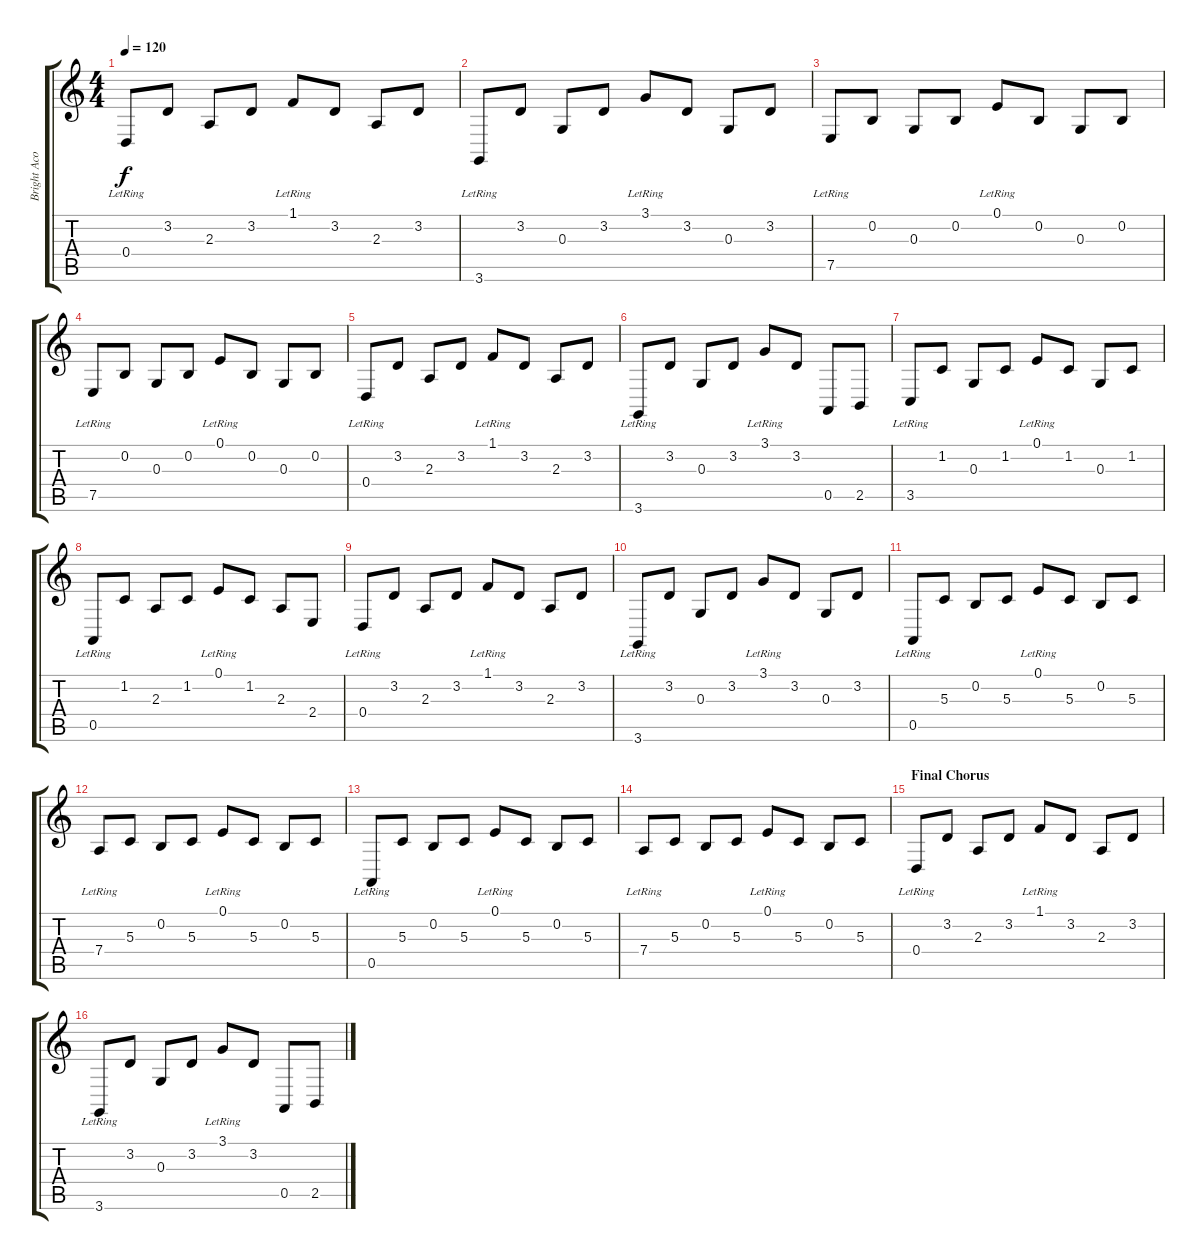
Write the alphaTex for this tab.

\track ("Bright Acoustic Gtr" "Bright Aco") {instrument harpsichord}
\staff {score tabs}
\tuning (E4 B3 G3 D3 A2 E2) {hide}
\ts (4 4)
\tempo 120
\clef g2
\ks c
0.4{lr}.8{dy f} 3.2.8 2.3.8 3.2.8 1.1{lr}.8 3.2.8 2.3.8 3.2.8 |
3.6{lr}.8 3.2.8 0.3.8 3.2.8 3.1{lr}.8 3.2.8 0.3.8 3.2.8 |
7.5{lr}.8 0.2.8 0.3.8 0.2.8 0.1{lr}.8 0.2.8 0.3.8 0.2.8 |
7.5{lr}.8 0.2.8 0.3.8 0.2.8 0.1{lr}.8 0.2.8 0.3.8 0.2.8 |
0.4{lr}.8 3.2.8 2.3.8 3.2.8 1.1{lr}.8 3.2.8 2.3.8 3.2.8 |
3.6{lr}.8 3.2.8 0.3.8 3.2.8 3.1{lr}.8 3.2.8 0.5.8 2.5.8 |
3.5{lr}.8 1.2.8 0.3.8 1.2.8 0.1{lr}.8 1.2.8 0.3.8 1.2.8 |
0.5{lr}.8 1.2.8 2.3.8 1.2.8 0.1{lr}.8 1.2.8 2.3.8 2.4.8 |
0.4{lr}.8 3.2.8 2.3.8 3.2.8 1.1{lr}.8 3.2.8 2.3.8 3.2.8 |
3.6{lr}.8 3.2.8 0.3.8 3.2.8 3.1{lr}.8 3.2.8 0.3.8 3.2.8 |
0.5{lr}.8 5.3.8 0.2.8 5.3.8 0.1{lr}.8 5.3.8 0.2.8 5.3.8 |
7.4{lr}.8 5.3.8 0.2.8 5.3.8 0.1{lr}.8 5.3.8 0.2.8 5.3.8 |
0.5{lr}.8 5.3.8 0.2.8 5.3.8 0.1{lr}.8 5.3.8 0.2.8 5.3.8 |
7.4{lr}.8 5.3.8 0.2.8 5.3.8 0.1{lr}.8 5.3.8 0.2.8 5.3.8 |
\section ("" "Final Chorus")
0.4{lr}.8 3.2.8 2.3.8 3.2.8 1.1{lr}.8 3.2.8 2.3.8 3.2.8 |
3.6{lr}.8 3.2.8 0.3.8 3.2.8 3.1{lr}.8 3.2.8 0.5.8 2.5.8
